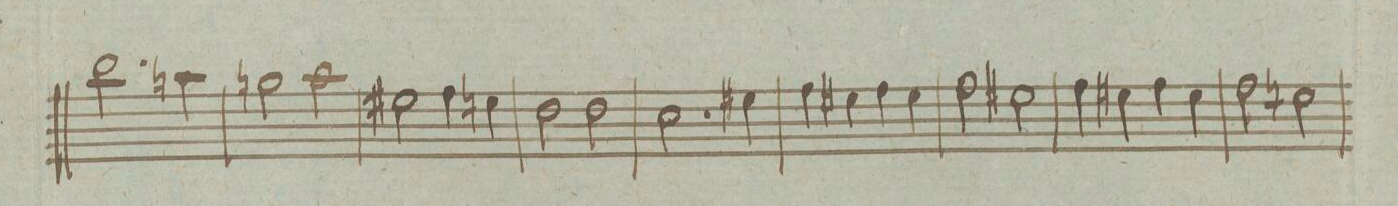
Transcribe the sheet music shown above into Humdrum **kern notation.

**kern	**dynam
*I"Fagotto Secundo.	*
*clefF4	*
*k[]	*
*met(c|)	*
*M2/2	*
2.d\	.
4cn\	.
=171	=171
2Bn\	.
2c\	.
=172	=172
2G#X\	.
4A\	.
4Gn\	.
=173	=173
2F\	.
2F\	.
=174	=174
2.E\	.
4G#X\	.
=175	=175
4A\	.
4G#X\	.
4A\	.
4G#\	.
=176	=176
2A\	.
2G#X\	.
=177	=177
4A\	.
4G#X\	.
4A\	.
4G#\	.
=178	=178
2A\	.
2Gn\	.
=179	=179
*-	*-
